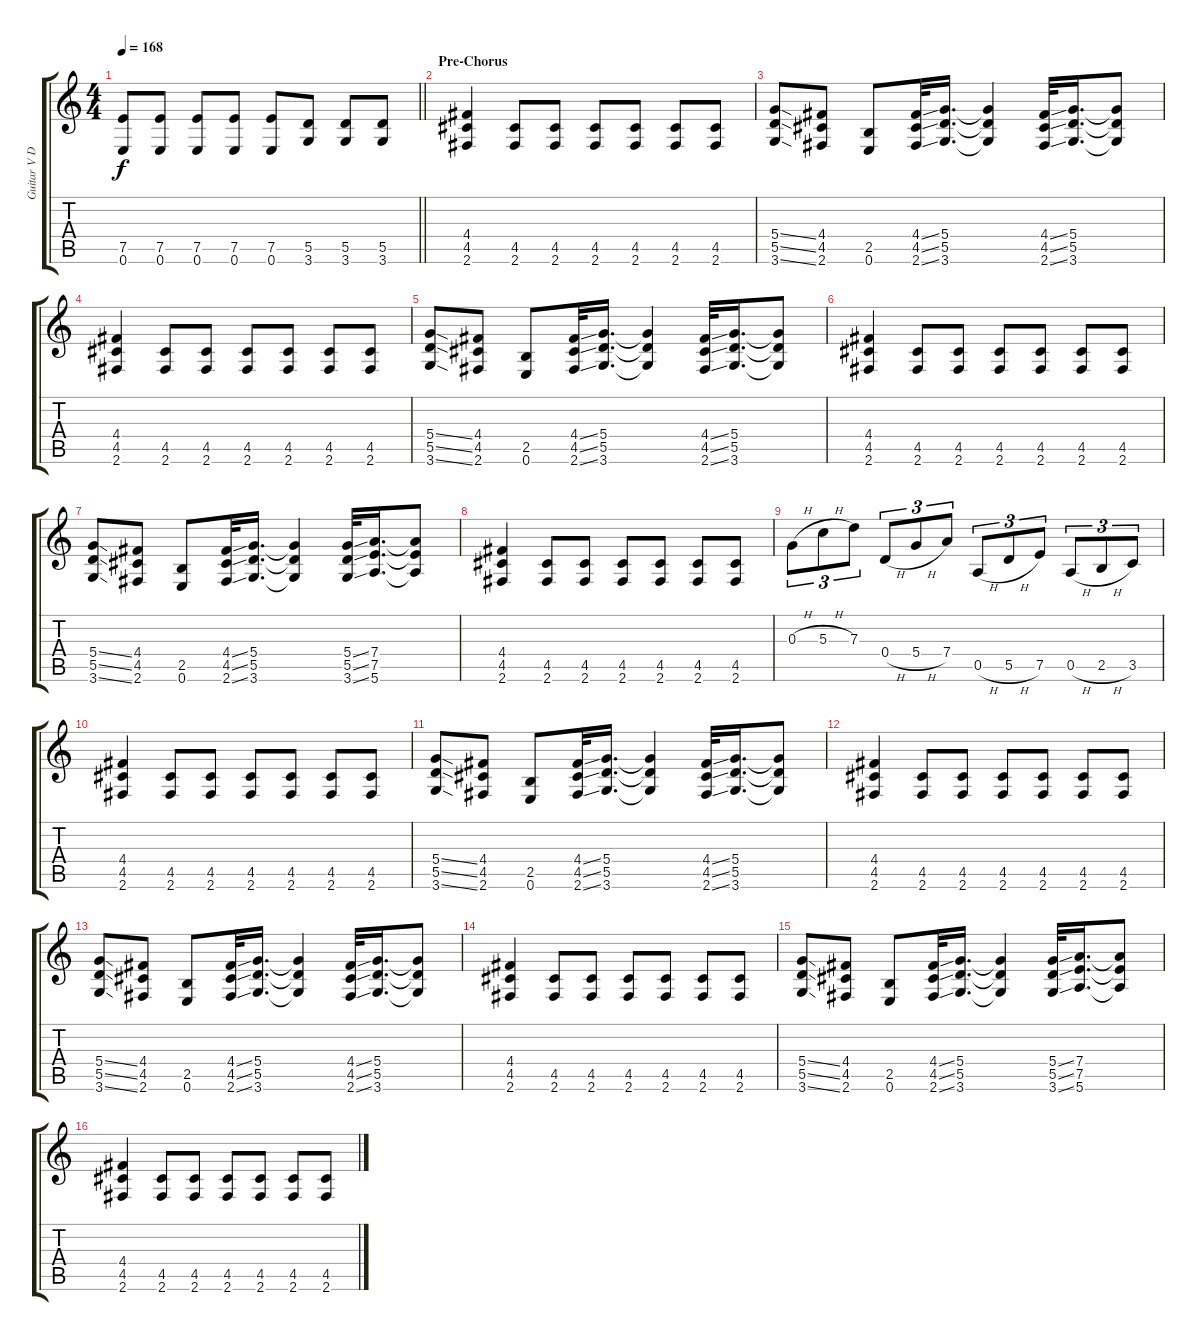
\track ("Guitar V Distortion" "Guitar V D") {instrument distortionguitar}
\staff {score tabs}
\tuning (E4 B3 G3 D3 A2 E2) {hide}
\ts (4 4)
\tempo 168
\clef g2
\barLineRight lightlight
\ks c
(7.5 0.6).8{dy f} (7.5 0.6).8 (7.5 0.6).8 (7.5 0.6).8 (7.5 0.6).8 (5.5 3.6).8 (5.5 3.6).8 (5.5 3.6).8 |
\section ("" "Pre-Chorus")
(4.4 4.5 2.6).4 (4.5 2.6).8 (4.5 2.6).8 (4.5 2.6).8 (4.5 2.6).8 (4.5 2.6).8 (4.5 2.6).8 |
(5.4{ss} 5.5{ss} 3.6{ss}).8 (4.4 4.5 2.6).8 (2.5 0.6).8 (4.4{ss} 4.5{ss} 2.6{ss}).32 (5.4 5.5 3.6).16{d} (5.4{t} 5.5{t} 3.6{t}).4 (4.4{ss} 4.5{ss} 2.6{ss}).32 (5.4 5.5 3.6).16{d} (5.4{t} 5.5{t} 3.6{t}).8 |
(4.4 4.5 2.6).4 (4.5 2.6).8 (4.5 2.6).8 (4.5 2.6).8 (4.5 2.6).8 (4.5 2.6).8 (4.5 2.6).8 |
(5.4{ss} 5.5{ss} 3.6{ss}).8 (4.4 4.5 2.6).8 (2.5 0.6).8 (4.4{ss} 4.5{ss} 2.6{ss}).32 (5.4 5.5 3.6).16{d} (5.4{t} 5.5{t} 3.6{t}).4 (4.4{ss} 4.5{ss} 2.6{ss}).32 (5.4 5.5 3.6).16{d} (5.4{t} 5.5{t} 3.6{t}).8 |
(4.4 4.5 2.6).4 (4.5 2.6).8 (4.5 2.6).8 (4.5 2.6).8 (4.5 2.6).8 (4.5 2.6).8 (4.5 2.6).8 |
(5.4{ss} 5.5{ss} 3.6{ss}).8 (4.4 4.5 2.6).8 (2.5 0.6).8 (4.4{ss} 4.5{ss} 2.6{ss}).32 (5.4 5.5 3.6).16{d} (5.4{t} 5.5{t} 3.6{t}).4 (5.4{ss} 5.5{ss} 3.6{ss}).32 (7.4 7.5 5.6).16{d} (7.4{t} 7.5{t} 5.6{t}).8 |
(4.4 4.5 2.6).4 (4.5 2.6).8 (4.5 2.6).8 (4.5 2.6).8 (4.5 2.6).8 (4.5 2.6).8 (4.5 2.6).8 |
0.3{h}.8{tu (3 2)} 5.3{h}.8{tu (3 2)} 7.3.8{tu (3 2)} 0.4{h}.8{tu (3 2)} 5.4{h}.8{tu (3 2)} 7.4.8{tu (3 2)} 0.5{h}.8{tu (3 2)} 5.5{h}.8{tu (3 2)} 7.5.8{tu (3 2)} 0.5{h}.8{tu (3 2)} 2.5{h}.8{tu (3 2)} 3.5.8{tu (3 2)} |
(4.4 4.5 2.6).4 (4.5 2.6).8 (4.5 2.6).8 (4.5 2.6).8 (4.5 2.6).8 (4.5 2.6).8 (4.5 2.6).8 |
(5.4{ss} 5.5{ss} 3.6{ss}).8 (4.4 4.5 2.6).8 (2.5 0.6).8 (4.4{ss} 4.5{ss} 2.6{ss}).32 (5.4 5.5 3.6).16{d} (5.4{t} 5.5{t} 3.6{t}).4 (4.4{ss} 4.5{ss} 2.6{ss}).32 (5.4 5.5 3.6).16{d} (5.4{t} 5.5{t} 3.6{t}).8 |
(4.4 4.5 2.6).4 (4.5 2.6).8 (4.5 2.6).8 (4.5 2.6).8 (4.5 2.6).8 (4.5 2.6).8 (4.5 2.6).8 |
(5.4{ss} 5.5{ss} 3.6{ss}).8 (4.4 4.5 2.6).8 (2.5 0.6).8 (4.4{ss} 4.5{ss} 2.6{ss}).32 (5.4 5.5 3.6).16{d} (5.4{t} 5.5{t} 3.6{t}).4 (4.4{ss} 4.5{ss} 2.6{ss}).32 (5.4 5.5 3.6).16{d} (5.4{t} 5.5{t} 3.6{t}).8 |
(4.4 4.5 2.6).4 (4.5 2.6).8 (4.5 2.6).8 (4.5 2.6).8 (4.5 2.6).8 (4.5 2.6).8 (4.5 2.6).8 |
(5.4{ss} 5.5{ss} 3.6{ss}).8 (4.4 4.5 2.6).8 (2.5 0.6).8 (4.4{ss} 4.5{ss} 2.6{ss}).32 (5.4 5.5 3.6).16{d} (5.4{t} 5.5{t} 3.6{t}).4 (5.4{ss} 5.5{ss} 3.6{ss}).32 (7.4 7.5 5.6).16{d} (7.4{t} 7.5{t} 5.6{t}).8 |
(4.4 4.5 2.6).4 (4.5 2.6).8 (4.5 2.6).8 (4.5 2.6).8 (4.5 2.6).8 (4.5 2.6).8 (4.5 2.6).8
